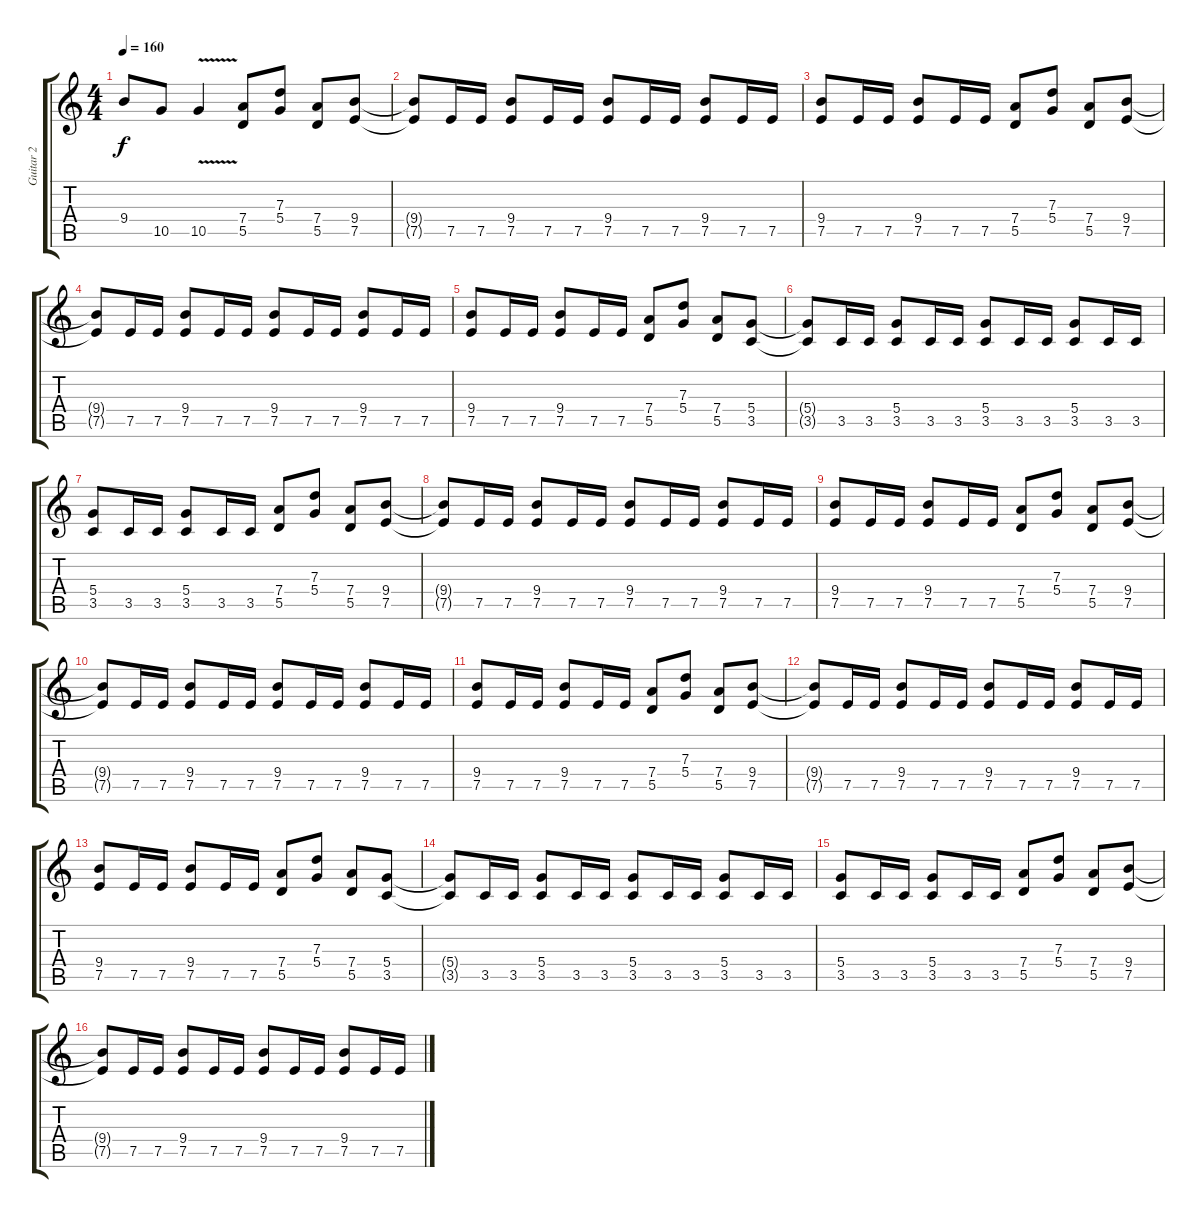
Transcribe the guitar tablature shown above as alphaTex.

\track ("Guitar 2" "Guitar 2") {instrument distortionguitar}
\staff {score tabs}
\tuning (E4 B3 G3 D3 A2 E2) {hide}
\ts (4 4)
\tempo 160
\clef g2
\ks c
9.4.8{dy f} 10.5.8 10.5{v}.4 (7.4 5.5).8 (7.3 5.4).8 (7.4 5.5).8 (9.4 7.5).8 |
(9.4{t} 7.5{t}).8 7.5.16 7.5.16 (9.4 7.5).8 7.5.16 7.5.16 (9.4 7.5).8 7.5.16 7.5.16 (9.4 7.5).8 7.5.16 7.5.16 |
(9.4 7.5).8 7.5.16 7.5.16 (9.4 7.5).8 7.5.16 7.5.16 (7.4 5.5).8 (7.3 5.4).8 (7.4 5.5).8 (9.4 7.5).8 |
(9.4{t} 7.5{t}).8 7.5.16 7.5.16 (9.4 7.5).8 7.5.16 7.5.16 (9.4 7.5).8 7.5.16 7.5.16 (9.4 7.5).8 7.5.16 7.5.16 |
(9.4 7.5).8 7.5.16 7.5.16 (9.4 7.5).8 7.5.16 7.5.16 (7.4 5.5).8 (7.3 5.4).8 (7.4 5.5).8 (5.4 3.5).8 |
(5.4{t} 3.5{t}).8 3.5.16 3.5.16 (5.4 3.5).8 3.5.16 3.5.16 (5.4 3.5).8 3.5.16 3.5.16 (5.4 3.5).8 3.5.16 3.5.16 |
(5.4 3.5).8 3.5.16 3.5.16 (5.4 3.5).8 3.5.16 3.5.16 (7.4 5.5).8 (7.3 5.4).8 (7.4 5.5).8 (9.4 7.5).8 |
(9.4{t} 7.5{t}).8 7.5.16 7.5.16 (9.4 7.5).8 7.5.16 7.5.16 (9.4 7.5).8 7.5.16 7.5.16 (9.4 7.5).8 7.5.16 7.5.16 |
(9.4 7.5).8 7.5.16 7.5.16 (9.4 7.5).8 7.5.16 7.5.16 (7.4 5.5).8 (7.3 5.4).8 (7.4 5.5).8 (9.4 7.5).8 |
(9.4{t} 7.5{t}).8 7.5.16 7.5.16 (9.4 7.5).8 7.5.16 7.5.16 (9.4 7.5).8 7.5.16 7.5.16 (9.4 7.5).8 7.5.16 7.5.16 |
(9.4 7.5).8 7.5.16 7.5.16 (9.4 7.5).8 7.5.16 7.5.16 (7.4 5.5).8 (7.3 5.4).8 (7.4 5.5).8 (9.4 7.5).8 |
(9.4{t} 7.5{t}).8 7.5.16 7.5.16 (9.4 7.5).8 7.5.16 7.5.16 (9.4 7.5).8 7.5.16 7.5.16 (9.4 7.5).8 7.5.16 7.5.16 |
(9.4 7.5).8 7.5.16 7.5.16 (9.4 7.5).8 7.5.16 7.5.16 (7.4 5.5).8 (7.3 5.4).8 (7.4 5.5).8 (5.4 3.5).8 |
(5.4{t} 3.5{t}).8 3.5.16 3.5.16 (5.4 3.5).8 3.5.16 3.5.16 (5.4 3.5).8 3.5.16 3.5.16 (5.4 3.5).8 3.5.16 3.5.16 |
(5.4 3.5).8 3.5.16 3.5.16 (5.4 3.5).8 3.5.16 3.5.16 (7.4 5.5).8 (7.3 5.4).8 (7.4 5.5).8 (9.4 7.5).8 |
(9.4{t} 7.5{t}).8 7.5.16 7.5.16 (9.4 7.5).8 7.5.16 7.5.16 (9.4 7.5).8 7.5.16 7.5.16 (9.4 7.5).8 7.5.16 7.5.16
